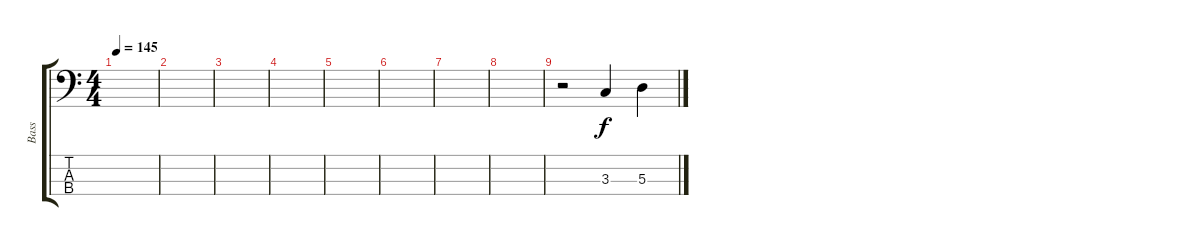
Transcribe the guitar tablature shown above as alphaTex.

\track ("Bass" "Bass") {instrument electricbasspick}
\staff {score tabs}
\tuning (G2 D2 A1 E1) {hide}
\ts (4 4)
\tempo 145
\clef f4
\ks c
|
|
|
|
|
|
|
|
r.2 3.3.4 5.3.4
